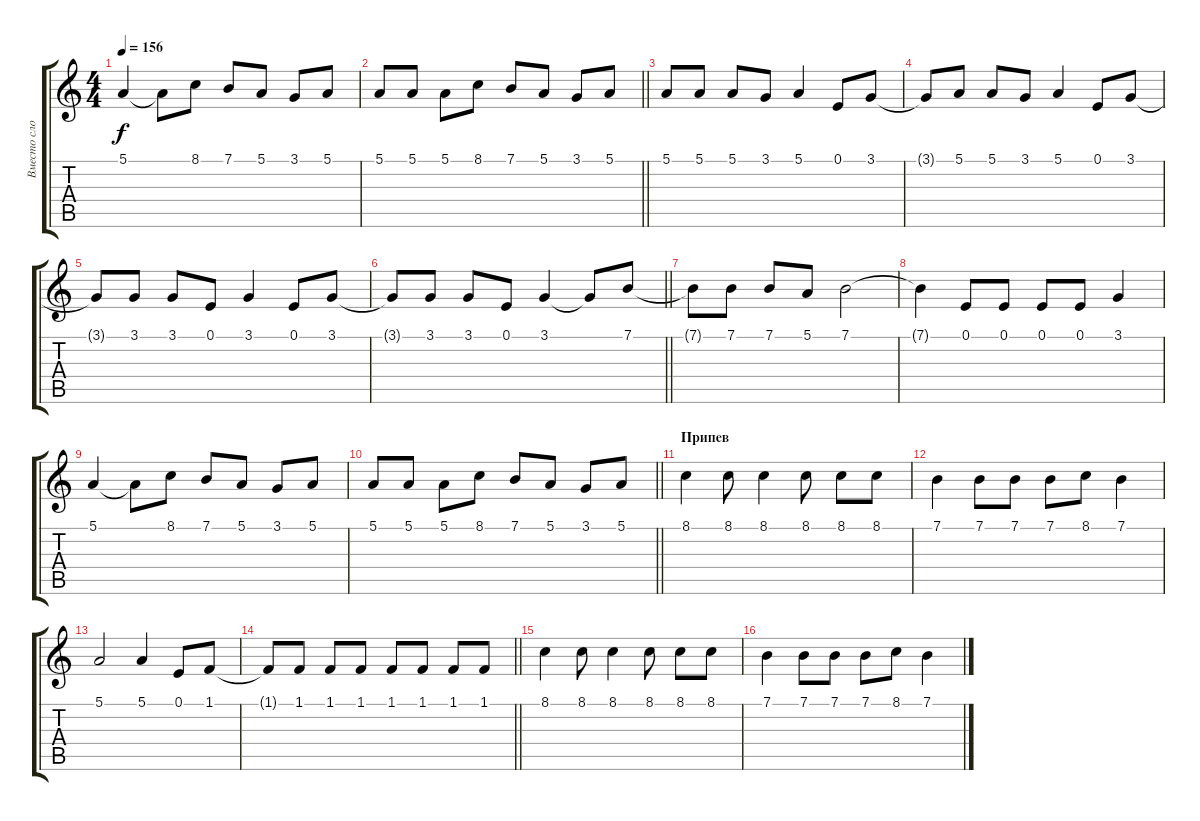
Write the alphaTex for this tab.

\track ("Вместо слов (для красоты)" "Вместо сло") {instrument fx7echoes}
\staff {score tabs}
\tuning (E4 B3 G3 D3 A2 E2) {hide}
\ts (4 4)
\tempo 156
\clef g2
\ks c
5.1.4{dy f} 5.1{t}.8 8.1.8 7.1.8 5.1.8 3.1.8 5.1.8 |
\barLineRight lightlight
5.1.8 5.1.8 5.1.8 8.1.8 7.1.8 5.1.8 3.1.8 5.1.8 |
5.1.8 5.1.8 5.1.8 3.1.8 5.1.4 0.1.8 3.1.8 |
3.1{t}.8 5.1.8 5.1.8 3.1.8 5.1.4 0.1.8 3.1.8 |
3.1{t}.8 3.1.8 3.1.8 0.1.8 3.1.4 0.1.8 3.1.8 |
\barLineRight lightlight
3.1{t}.8 3.1.8 3.1.8 0.1.8 3.1.4 3.1{t}.8 7.1.8 |
7.1{t}.8 7.1.8 7.1.8 5.1.8 7.1.2 |
7.1{t}.4 0.1.8 0.1.8 0.1.8 0.1.8 3.1.4 |
5.1.4 5.1{t}.8 8.1.8 7.1.8 5.1.8 3.1.8 5.1.8 |
\barLineRight lightlight
5.1.8 5.1.8 5.1.8 8.1.8 7.1.8 5.1.8 3.1.8 5.1.8 |
\section ("" "Припев")
8.1.4 8.1.8 8.1.4 8.1.8 8.1.8 8.1.8 |
7.1.4 7.1.8 7.1.8 7.1.8 8.1.8 7.1.4 |
5.1.2 5.1.4 0.1.8 1.1.8 |
\barLineRight lightlight
1.1{t}.8 1.1.8 1.1.8 1.1.8 1.1.8 1.1.8 1.1.8 1.1.8 |
8.1.4 8.1.8 8.1.4 8.1.8 8.1.8 8.1.8 |
7.1.4 7.1.8 7.1.8 7.1.8 8.1.8 7.1.4
